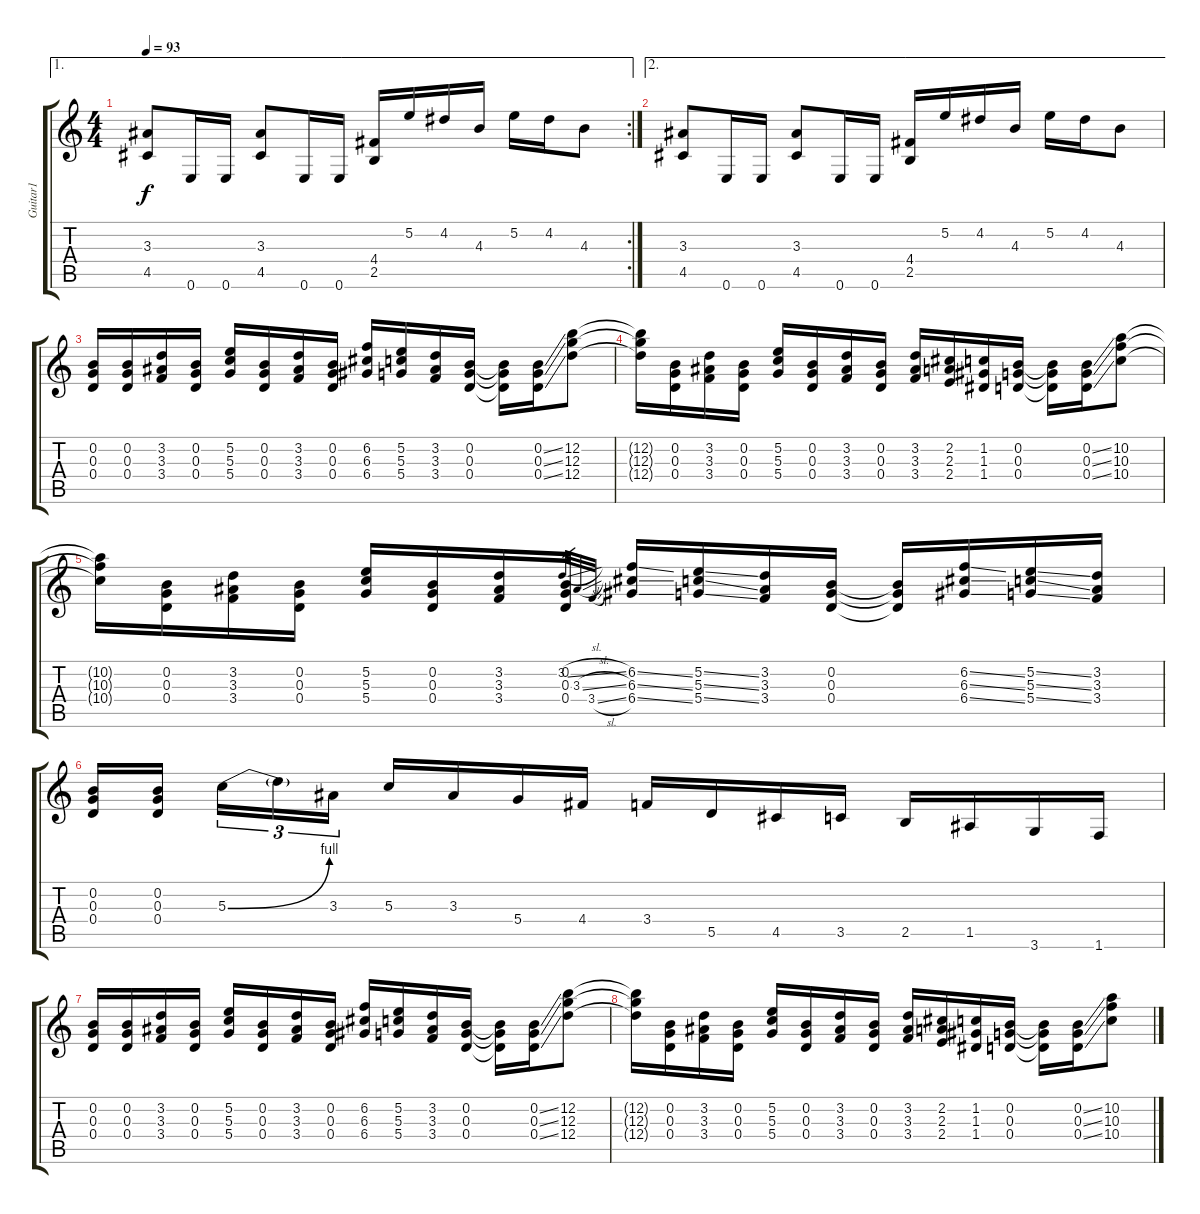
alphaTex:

\track ("Guitar1" "Guitar1") {instrument distortionguitar}
\staff {score tabs}
\tuning (E4 B3 G3 D3 A2 E2) {hide}
\ae 1
\rc 2
\ts (4 4)
\tempo 93
\clef g2
\ks c
(3.3{t} 4.5{t}).8{dy f} 0.6.16 0.6.16 (3.3 4.5).8 0.6.16 0.6.16 (4.4 2.5).16 5.2.16 4.2.16 4.3.16 5.2.16 4.2.16 4.3.8 |
\ae 2
(3.3 4.5).8 0.6.16 0.6.16 (3.3 4.5).8 0.6.16 0.6.16 (4.4 2.5).16 5.2.16 4.2.16 4.3.16 5.2.16 4.2.16 4.3.8 |
(0.2 0.3 0.4).16 (0.2 0.3 0.4).16 (3.2 3.3 3.4).16 (0.2 0.3 0.4).16 (5.2 5.3 5.4).16 (0.2 0.3 0.4).16 (3.2 3.3 3.4).16 (0.2 0.3 0.4).16 (6.2 6.3 6.4).16 (5.2 5.3 5.4).16 (3.2 3.3 3.4).16 (0.2 0.3 0.4).16 (0.2{t} 0.3{t} 0.4{t}).16 (0.2{ss} 0.3{ss} 0.4{ss}).16 (12.2 12.3 12.4).8 |
(12.2{t} 12.3{t} 12.4{t}).16 (0.2 0.3 0.4).16 (3.2 3.3 3.4).16 (0.2 0.3 0.4).16 (5.2 5.3 5.4).16 (0.2 0.3 0.4).16 (3.2 3.3 3.4).16 (0.2 0.3 0.4).16 (3.2 3.3 3.4).16 (2.2 2.3 2.4).16 (1.2 1.3 1.4).16 (0.2 0.3 0.4).16 (0.2{t} 0.3{t} 0.4{t}).16 (0.2{ss} 0.3{ss} 0.4{ss}).16 (10.2 10.3 10.4).8 |
(10.2{t} 10.3{t} 10.4{t}).16 (0.2 0.3 0.4).16 (3.2 3.3 3.4).16 (0.2 0.3 0.4).16 (5.2 5.3 5.4).16 (0.2 0.3 0.4).16 (3.2 3.3 3.4).16 (0.2 0.3 0.4).16 3.2{sl}.32{gr} 3.3{sl}.32{gr} 3.4{sl}.32{gr} (6.2{ss} 6.3{ss} 6.4{ss}).16 (5.2{ss} 5.3{ss} 5.4{ss}).16 (3.2 3.3 3.4).16 (0.2 0.3 0.4).16 (0.2{t} 0.3{t} 0.4{t}).16 (6.2{ss} 6.3{ss} 6.4{ss}).16 (5.2{ss} 5.3{ss} 5.4{ss}).16 (3.2 3.3 3.4).16 |
(0.2 0.3 0.4).16 (0.2 0.3 0.4).16 5.3{be (bend 0 0 60 4)}.16{tu (3 2)} 5.3{t}.16{tu (3 2)} 3.3.16{tu (3 2)} 5.3.16 3.3.16 5.4.16 4.4.16 3.4.16 5.5.16 4.5.16 3.5.16 2.5.16 1.5.16 3.6.16 1.6.16 |
(0.2 0.3 0.4).16 (0.2 0.3 0.4).16 (3.2 3.3 3.4).16 (0.2 0.3 0.4).16 (5.2 5.3 5.4).16 (0.2 0.3 0.4).16 (3.2 3.3 3.4).16 (0.2 0.3 0.4).16 (6.2 6.3 6.4).16 (5.2 5.3 5.4).16 (3.2 3.3 3.4).16 (0.2 0.3 0.4).16 (0.2{t} 0.3{t} 0.4{t}).16 (0.2{ss} 0.3{ss} 0.4{ss}).16 (12.2 12.3 12.4).8 |
(12.2{t} 12.3{t} 12.4{t}).16 (0.2 0.3 0.4).16 (3.2 3.3 3.4).16 (0.2 0.3 0.4).16 (5.2 5.3 5.4).16 (0.2 0.3 0.4).16 (3.2 3.3 3.4).16 (0.2 0.3 0.4).16 (3.2 3.3 3.4).16 (2.2 2.3 2.4).16 (1.2 1.3 1.4).16 (0.2 0.3 0.4).16 (0.2{t} 0.3{t} 0.4{t}).16 (0.2{ss} 0.3{ss} 0.4{ss}).16 (10.2 10.3 10.4).8
